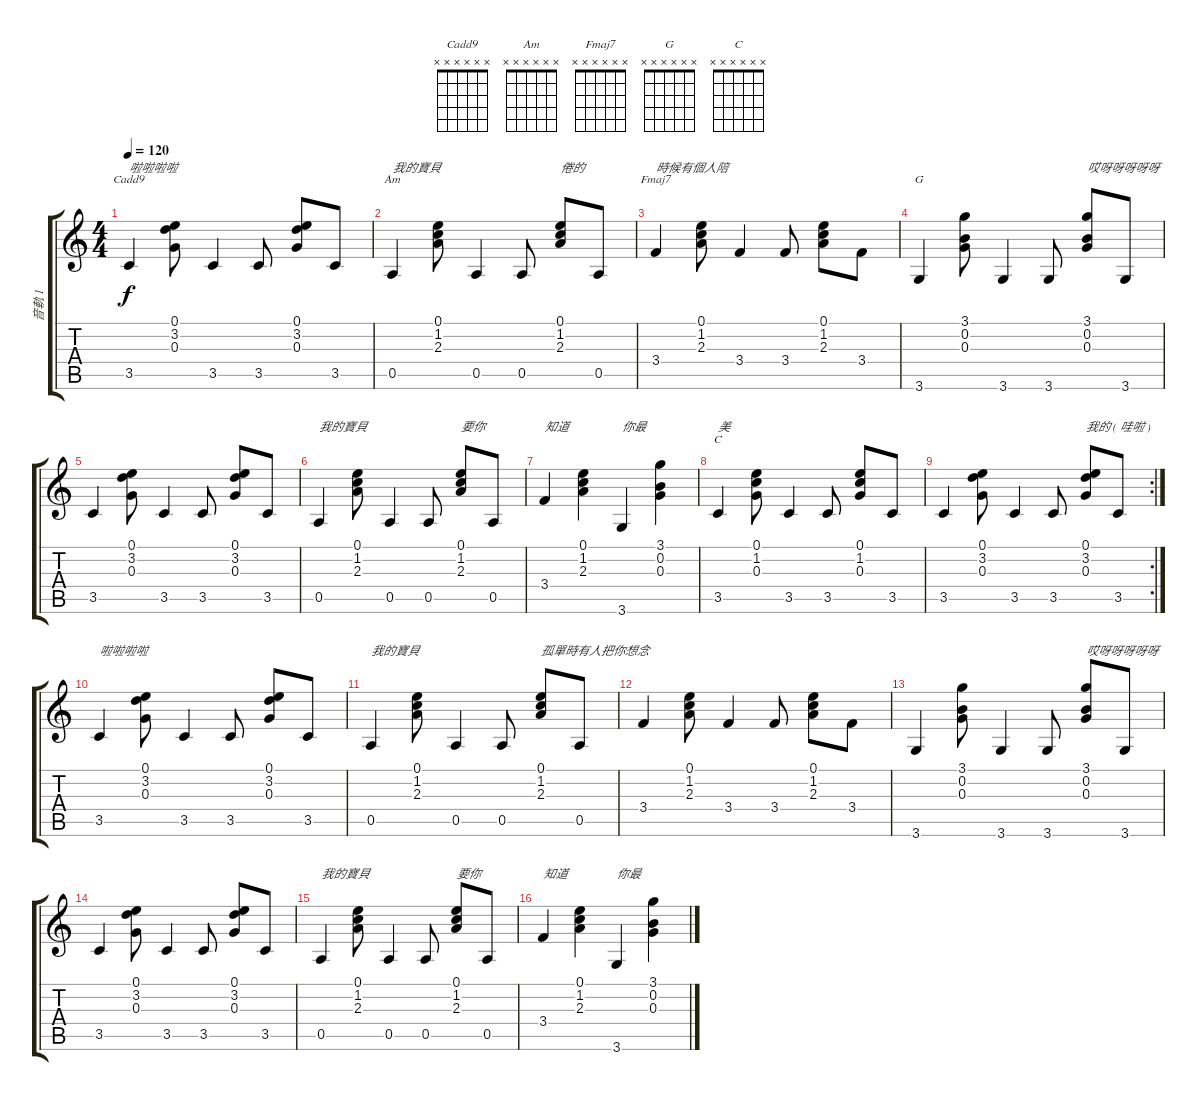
\track ("音軌 1" "音軌 1") {instrument acousticguitarnylon}
\staff {score tabs}
\tuning (E4 B3 G3 D3 A2 E2) {hide}
\chord ("Cadd9" x x x x x x)
\chord ("Am" x x x x x x)
\chord ("Fmaj7" x x x x x x)
\chord ("G" x x x x x x)
\chord ("C" x x x x x x)
\ts (4 4)
\tempo 120
\clef g2
\ks c
3.5.4{ch "Cadd9" txt "啦啦啦啦" dy f} (0.1 3.2 0.3).8 3.5.4 3.5.8 (0.1 3.2 0.3).8 3.5.8 |
0.5.4{ch "Am" txt "我的寶貝"} (0.1 1.2 2.3).8 0.5.4 0.5.8 (0.1 1.2 2.3).8{txt "倦的"} 0.5.8 |
3.4.4{ch "Fmaj7" txt "時候有個人陪"} (0.1 1.2 2.3).8 3.4.4 3.4.8 (0.1 1.2 2.3).8 3.4.8 |
3.6.4{ch "G"} (3.1 0.2 0.3).8 3.6.4 3.6.8 (3.1 0.2 0.3).8{txt "哎呀呀呀呀呀"} 3.6.8 |
3.5.4 (0.1 3.2 0.3).8 3.5.4 3.5.8 (0.1 3.2 0.3).8 3.5.8 |
0.5.4{txt "我的寶貝"} (0.1 1.2 2.3).8 0.5.4 0.5.8 (0.1 1.2 2.3).8{txt "要你"} 0.5.8 |
3.4.4{txt "知道"} (0.1 1.2 2.3).4 3.6.4{txt "你最"} (3.1 0.2 0.3).4 |
3.5.4{ch "C" txt "美"} (0.1 1.2 0.3).8 3.5.4 3.5.8 (0.1 1.2 0.3).8 3.5.8 |
\rc 2
3.5.4 (0.1 3.2 0.3).8 3.5.4 3.5.8 (0.1 3.2 0.3).8{txt "我的 ( 哇啦 )"} 3.5.8 |
3.5.4{txt "啦啦啦啦"} (0.1 3.2 0.3).8 3.5.4 3.5.8 (0.1 3.2 0.3).8 3.5.8 |
0.5.4{txt "我的寶貝"} (0.1 1.2 2.3).8 0.5.4 0.5.8 (0.1 1.2 2.3).8{txt "孤單時有人把你想念"} 0.5.8 |
3.4.4 (0.1 1.2 2.3).8 3.4.4 3.4.8 (0.1 1.2 2.3).8 3.4.8 |
3.6.4 (3.1 0.2 0.3).8 3.6.4 3.6.8 (3.1 0.2 0.3).8{txt "哎呀呀呀呀呀"} 3.6.8 |
3.5.4 (0.1 3.2 0.3).8 3.5.4 3.5.8 (0.1 3.2 0.3).8 3.5.8 |
0.5.4{txt "我的寶貝"} (0.1 1.2 2.3).8 0.5.4 0.5.8 (0.1 1.2 2.3).8{txt "要你"} 0.5.8 |
3.4.4{txt "知道"} (0.1 1.2 2.3).4 3.6.4{txt "你最"} (3.1 0.2 0.3).4
